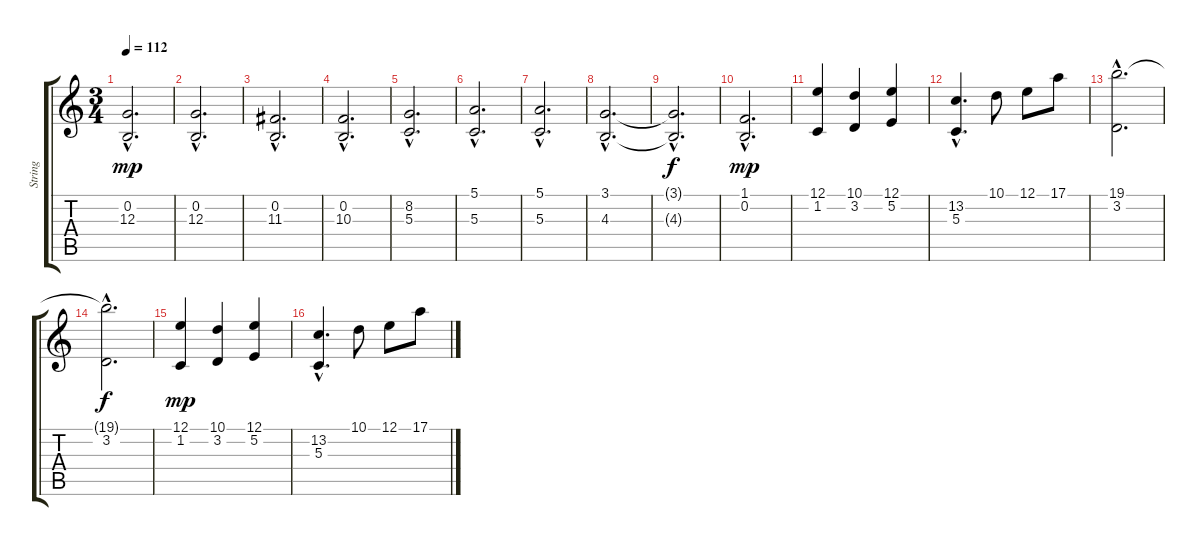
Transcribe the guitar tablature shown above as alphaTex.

\track ("String" "String") {instrument stringensemble1}
\staff {score tabs}
\tuning (E4 B3 G3 D3 A2 E2) {hide}
\ts (3 4)
\tempo 112
\clef g2
\ks c
(0.2{hac} 12.3{hac}).2{d dy mp} |
(0.2{hac} 12.3{hac}).2{d} |
(0.2{hac} 11.3{hac}).2{d} |
(0.2{hac} 10.3{hac}).2{d} |
(8.2{hac} 5.3{hac}).2{d} |
(5.1{hac} 5.3{hac}).2{d} |
(5.1{hac} 5.3{hac}).2{d} |
(3.1{hac} 4.3{hac}).2{d} |
(3.1{hac t} 4.3{hac t}).2{d dy f} |
(1.1{hac} 0.2{hac}).2{d dy mp} |
(12.1 1.2).4 (10.1 3.2).4 (12.1 5.2).4 |
(13.2{hac} 5.3{hac}).4{d} 10.1.8 12.1.8 17.1.8 |
(19.1{hac} 3.2{hac}).2{d} |
(19.1{hac t} 3.2{hac}).2{d dy f} |
(12.1 1.2).4{dy mp} (10.1 3.2).4 (12.1 5.2).4 |
(13.2{hac} 5.3{hac}).4{d} 10.1.8 12.1.8 17.1.8
